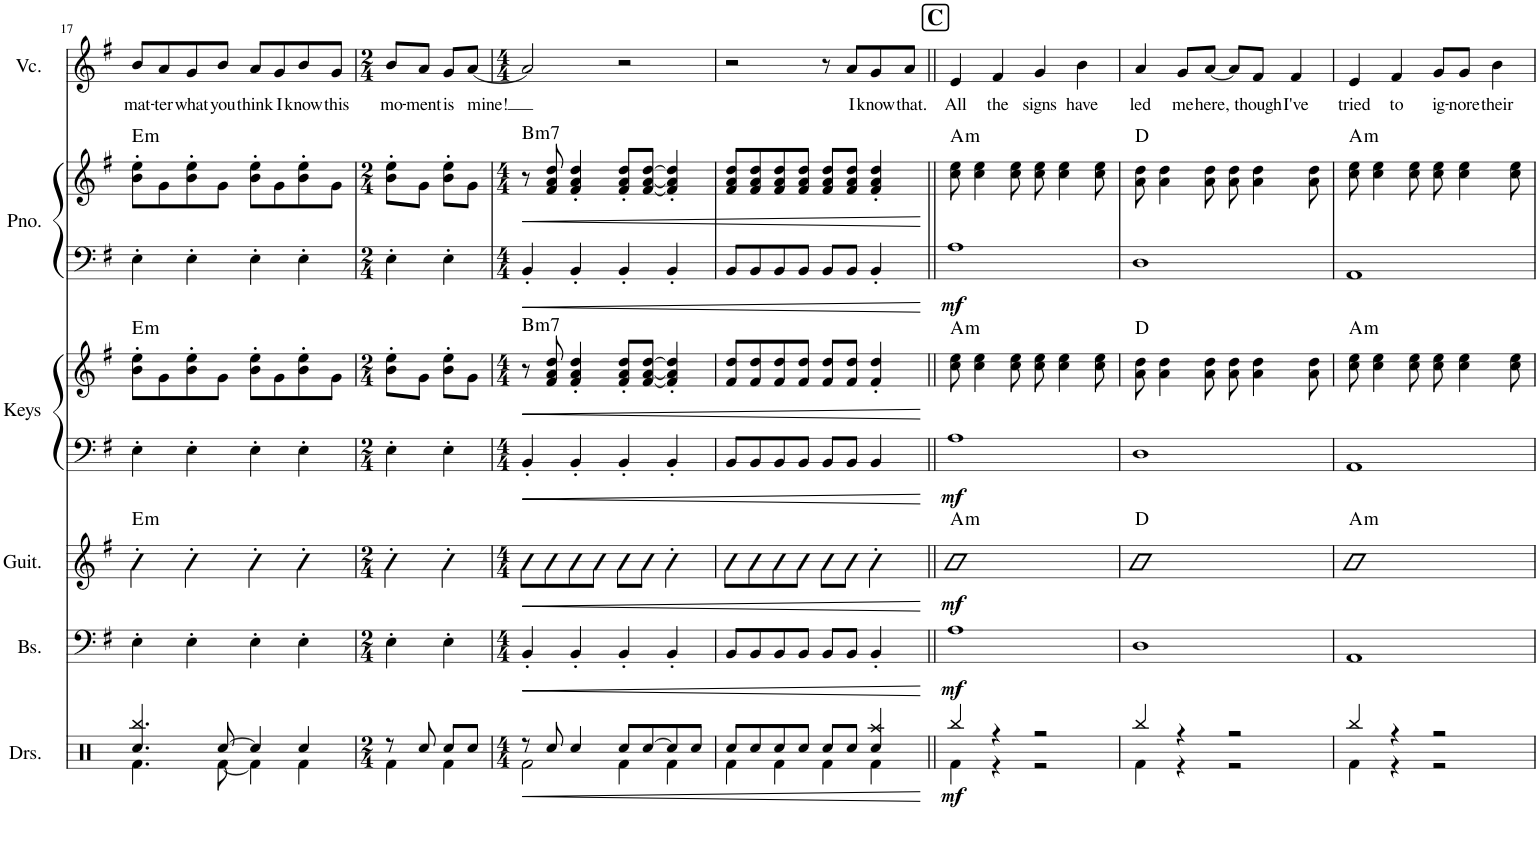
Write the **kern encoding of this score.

**kern	**dynam	**kern	**dynam	**kern	**dynam	**harte	**kern	**kern	**dynam	**harte	**kern	**kern	**dynam	**harte	**kern	**text
*part6	*part6	*part5	*part5	*part4	*part4	*part4	*part3	*part3	*part3	*part3	*part2	*part2	*part2	*part2	*part1	*part1
*staff8	*staff8	*staff7	*staff7	*staff6	*staff6	*	*staff5	*staff4	*staff4/5	*	*staff3	*staff2	*staff2/3	*	*staff1	*staff1
*I"Violoncellos	*	*I"Bass	*	*I"Guitar	*	*	*I"Keyboards	*	*	*	*I"Piano	*	*	*	*I"Vocal	*
*I'Vcs.	*	*I'Bs.	*	*I'Guit.	*	*	*I'Keys	*	*	*	*I'Pno.	*	*	*	*I'Vc.	*
!!LO:PB:g=z
*clefF4	*	*clefF4	*	*clefG2	*	*	*clefF4	*clefG2	*	*	*clefF4	*clefG2	*	*	*clefG2	*
*	*	*Trd7c12	*	*Trd7c12	*	*	*	*	*	*	*	*	*	*	*	*
*k[f#]	*	*k[f#]	*	*k[f#]	*	*	*k[f#]	*k[f#]	*	*	*k[f#]	*k[f#]	*	*	*k[f#]	*
*M4/4	*	*M4/4	*	*M4/4	*	*	*M4/4	*M4/4	*	*	*M4/4	*M4/4	*	*	*M4/4	*
=17	=17	=17	=17	=17	=17	=17	=17	=17	=17	=17	=17	=17	=17	=17	=17	=17
!	!	!	!	!	!	!LO:H:kt=m	!	!	!	!LO:H:kt=m	!	!	!	!LO:H:kt=m	!	!LO:LY:b
4E'	.	4E'\	.	4e'\	.	E:min	4E'\	8b\' 8ee\'L	.	E:min	4E'\	8b\' 8ee\'L	.	E:min	8b/L	mat-
!	!	!	!	!	!	!	!	!	!	!	!	!	!	!	!	!LO:LY:b
.	.	.	.	.	.	.	.	8g\	.	.	.	8g\	.	.	8a/	-ter
!	!	!	!	!	!	!	!	!	!	!	!	!	!	!	!	!LO:LY:b
4E'	.	4E'\	.	4e'\	.	.	4E'\	8b\' 8ee\'	.	.	4E'\	8b\' 8ee\'	.	.	8g/	what
!	!	!	!	!	!	!	!	!	!	!	!	!	!	!	!	!LO:LY:b
.	.	.	.	.	.	.	.	8g\J	.	.	.	8g\J	.	.	8b/J	you
!	!	!	!	!	!	!	!	!	!	!	!	!	!	!	!	!LO:LY:b
4E'	.	4E'\	.	4e'\	.	.	4E'\	8b\' 8ee\'L	.	.	4E'\	8b\' 8ee\'L	.	.	8a/L	think
!	!	!	!	!	!	!	!	!	!	!	!	!	!	!	!	!LO:LY:b
.	.	.	.	.	.	.	.	8g\	.	.	.	8g\	.	.	8g/	I
!	!	!	!	!	!	!	!	!	!	!	!	!	!	!	!	!LO:LY:b
4E'	.	4E'\	.	4e'\	.	.	4E'\	8b\' 8ee\'	.	.	4E'\	8b\' 8ee\'	.	.	8b/	know
!	!	!	!	!	!	!	!	!	!	!	!	!	!	!	!	!LO:LY:b
.	.	.	.	.	.	.	.	8g\J	.	.	.	8g\J	.	.	8g/J	this
=18	=18	=18	=18	=18	=18	=18	=18	=18	=18	=18	=18	=18	=18	=18	=18	=18
*M2/4	*	*M2/4	*	*M2/4	*	*	*M2/4	*M2/4	*	*	*M2/4	*M2/4	*	*	*M2/4	*
!	!	!	!	!	!	!	!	!	!	!	!	!	!	!	!	!LO:LY:b
4E'	.	4E'\	.	4e'\	.	.	4E'\	8b\' 8ee\'L	.	.	4E'\	8b\' 8ee\'L	.	.	8b/L	mo-
!	!	!	!	!	!	!	!	!	!	!	!	!	!	!	!	!LO:LY:b
.	.	.	.	.	.	.	.	8g\J	.	.	.	8g\J	.	.	8a/J	-ment
!	!	!	!	!	!	!	!	!	!	!	!	!	!	!	!	!LO:LY:b
4E'	.	4E'\	.	4e'\	.	.	4E'\	8b\' 8ee\'L	.	.	4E'\	8b\' 8ee\'L	.	.	8g/L	is
!	!	!	!	!	!	!	!	!	!	!	!	!	!	!	!	!LO:LY:b
.	.	.	.	.	.	.	.	8g\J	.	.	.	8g\J	.	.	[8a/J	mine!
=19	=19	=19	=19	=19	=19	=19	=19	=19	=19	=19	=19	=19	=19	=19	=19	=19
*M4/4	*	*M4/4	*	*M4/4	*	*	*M4/4	*M4/4	*	*	*M4/4	*M4/4	*	*	*M4/4	*
!	!	!	!LO:HP:b	!	!LO:HP:b	!	!	!	!LO:HP:b	!LO:H:kt=m7	!	!	!LO:HP:b	!LO:H:kt=m7	!	!
4BB'	.	4BB'/	<	8B\L	<	.	4BB'/	8r	<	B:min7	4BB'/	8r	<	B:min7	2a/]	.
.	.	.	.	8B\	.	.	.	8f#/ 8a/ 8dd/	.	.	.	8f#/ 8a/ 8dd/	.	.	.	.
4BB'	.	4BB'/	.	8B\	.	.	4BB'/	4f#/' 4a/' 4dd/'	.	.	4BB'/	4f#/' 4a/' 4dd/'	.	.	.	.
.	.	.	.	8B\J	.	.	.	.	.	.	.	.	.	.	.	.
4BB'	.	4BB'/	.	8B\L	.	.	4BB'/	8f#/' 8a/' 8dd/'L	.	.	4BB'/	8f#/' 8a/' 8dd/'L	.	.	2r	.
.	.	.	.	8B\J	.	.	.	[8f#/ [8a/ [8dd/J	.	.	.	[8f#/ [8a/ [8dd/J	.	.	.	.
4BB'	.	4BB'/	.	4B'\	.	.	4BB'/	4f#/]' 4a/]' 4dd/]'	.	.	4BB'/	4f#/]' 4a/]' 4dd/]'	.	.	.	.
=20	=20	=20	=20	=20	=20	=20	=20	=20	=20	=20	=20	=20	=20	=20	=20	=20
!	!LO:DY:b	!	!	!	!	!	!	!	!	!	!	!	!	!	!	!
8CC/ 8DD/L	ff	8BB/L	.	8B\L	.	.	8BB/L	8f#/ 8dd/L	.	.	8BB/L	8f#/ 8a/ 8dd/L	.	.	2r	.
8DD/J	.	8BB/	.	8B\	.	.	8BB/	8f#/ 8dd/	.	.	8BB/	8f#/ 8a/ 8dd/	.	.	.	.
8CC/ 8DD/L	.	8BB/	.	8B\	.	.	8BB/	8f#/ 8dd/	.	.	8BB/	8f#/ 8a/ 8dd/	.	.	.	.
8DD/J	.	8BB/J	.	8B\J	.	.	8BB/J	8f#/ 8dd/J	.	.	8BB/J	8f#/ 8a/ 8dd/J	.	.	.	.
8CC/ 8DD/L	.	8BB/L	.	8B\L	.	.	8BB/L	8f#/ 8dd/L	.	.	8BB/L	8f#/ 8a/ 8dd/L	.	.	8r	.
!	!	!	!	!	!	!	!	!	!	!	!	!	!	!	!	!LO:LY:b
8DD/J	.	8BB/J	.	8B\J	.	.	8BB/J	8f#/ 8dd/J	.	.	8BB/J	8f#/ 8a/ 8dd/J	.	.	8a/L	I
!	!	!	!	!	!	!	!	!	!	!	!	!	!	!	!	!LO:LY:b
4CC 4DD 4C#X	.	4BB'/	.	4B'\	.	.	4BB/	4f#/' 4dd/'	.	.	4BB'/	4f#/' 4a/' 4dd/'	.	.	8g/	know
!	!	!	!	!	!	!	!	!	!	!	!	!	!	!	!	!LO:LY:b
.	.	.	.	.	.	.	.	.	.	.	.	.	.	.	8a/J	that.
.	.	.	[	.	[	.	.	.	[	.	.	.	[	.	.	.
!!LO:REH:place=s1:a:B:cj:fs=14:t=C
=21||	=21||	=21||	=21||	=21||	=21||	=21||	=21||	=21||	=21||	=21||	=21||	=21||	=21||	=21||	=21||	=21||
!	!	!	!LO:DY:b	!	!LO:DY:b	!LO:H:kt=m	!	!	!LO:DY:b=2	!LO:H:kt=m	!	!	!LO:DY:b=2	!LO:H:kt=m	!	!LO:LY:b
1A	.	1A	mf	1a	mf	A:min	1A	8cc\ 8ee\	mf	A:min	1A	8cc\ 8ee\	mf	A:min	4e/	All
.	.	.	.	.	.	.	.	4cc\ 4ee\	.	.	.	4cc\ 4ee\	.	.	.	.
!	!	!	!	!	!	!	!	!	!	!	!	!	!	!	!	!LO:LY:b
.	.	.	.	.	.	.	.	.	.	.	.	.	.	.	4f#/	the
.	.	.	.	.	.	.	.	8cc\ 8ee\	.	.	.	8cc\ 8ee\	.	.	.	.
!	!	!	!	!	!	!	!	!	!	!	!	!	!	!	!	!LO:LY:b
.	.	.	.	.	.	.	.	8cc\ 8ee\	.	.	.	8cc\ 8ee\	.	.	4g/	signs
.	.	.	.	.	.	.	.	4cc\ 4ee\	.	.	.	4cc\ 4ee\	.	.	.	.
!	!	!	!	!	!	!	!	!	!	!	!	!	!	!	!	!LO:LY:b
.	.	.	.	.	.	.	.	.	.	.	.	.	.	.	4b\	have
.	.	.	.	.	.	.	.	8cc\ 8ee\	.	.	.	8cc\ 8ee\	.	.	.	.
=22	=22	=22	=22	=22	=22	=22	=22	=22	=22	=22	=22	=22	=22	=22	=22	=22
!	!	!	!	!	!	!	!	!	!	!	!	!	!	!	!	!LO:LY:b
1D	.	1D	.	1d	.	D:maj	1D	8a\ 8dd\	.	D:maj	1D	8a\ 8dd\	.	D:maj	4a/	led
.	.	.	.	.	.	.	.	4a\ 4dd\	.	.	.	4a\ 4dd\	.	.	.	.
!	!	!	!	!	!	!	!	!	!	!	!	!	!	!	!	!LO:LY:b
.	.	.	.	.	.	.	.	.	.	.	.	.	.	.	8g/L	me
!	!	!	!	!	!	!	!	!	!	!	!	!	!	!	!	!LO:LY:b
.	.	.	.	.	.	.	.	8a\ 8dd\	.	.	.	8a\ 8dd\	.	.	[8a/J	here,
.	.	.	.	.	.	.	.	8a\ 8dd\	.	.	.	8a\ 8dd\	.	.	8a/L]	.
!	!	!	!	!	!	!	!	!	!	!	!	!	!	!	!	!LO:LY:b
.	.	.	.	.	.	.	.	4a\ 4dd\	.	.	.	4a\ 4dd\	.	.	8f#/J	though
!	!	!	!	!	!	!	!	!	!	!	!	!	!	!	!	!LO:LY:b
.	.	.	.	.	.	.	.	.	.	.	.	.	.	.	4f#/	I've
.	.	.	.	.	.	.	.	8a\ 8dd\	.	.	.	8a\ 8dd\	.	.	.	.
=23	=23	=23	=23	=23	=23	=23	=23	=23	=23	=23	=23	=23	=23	=23	=23	=23
!	!	!	!	!	!	!LO:H:kt=m	!	!	!	!LO:H:kt=m	!	!	!	!LO:H:kt=m	!	!LO:LY:b
1AA	.	1AA	.	1A	.	A:min	1AA	8cc\ 8ee\	.	A:min	1AA	8cc\ 8ee\	.	A:min	4e/	tried
.	.	.	.	.	.	.	.	4cc\ 4ee\	.	.	.	4cc\ 4ee\	.	.	.	.
!	!	!	!	!	!	!	!	!	!	!	!	!	!	!	!	!LO:LY:b
.	.	.	.	.	.	.	.	.	.	.	.	.	.	.	4f#/	to
.	.	.	.	.	.	.	.	8cc\ 8ee\	.	.	.	8cc\ 8ee\	.	.	.	.
!	!	!	!	!	!	!	!	!	!	!	!	!	!	!	!	!LO:LY:b
.	.	.	.	.	.	.	.	8cc\ 8ee\	.	.	.	8cc\ 8ee\	.	.	8g/L	ig-
!	!	!	!	!	!	!	!	!	!	!	!	!	!	!	!	!LO:LY:b
.	.	.	.	.	.	.	.	4cc\ 4ee\	.	.	.	4cc\ 4ee\	.	.	8g/J	-nore
!	!	!	!	!	!	!	!	!	!	!	!	!	!	!	!	!LO:LY:b
.	.	.	.	.	.	.	.	.	.	.	.	.	.	.	4b\	their
.	.	.	.	.	.	.	.	8cc\ 8ee\	.	.	.	8cc\ 8ee\	.	.	.	.
=	=	=	=	=	=	=	=	=	=	=	=	=	=	=	=	=
*-	*-	*-	*-	*-	*-	*-	*-	*-	*-	*-	*-	*-	*-	*-	*-	*-
